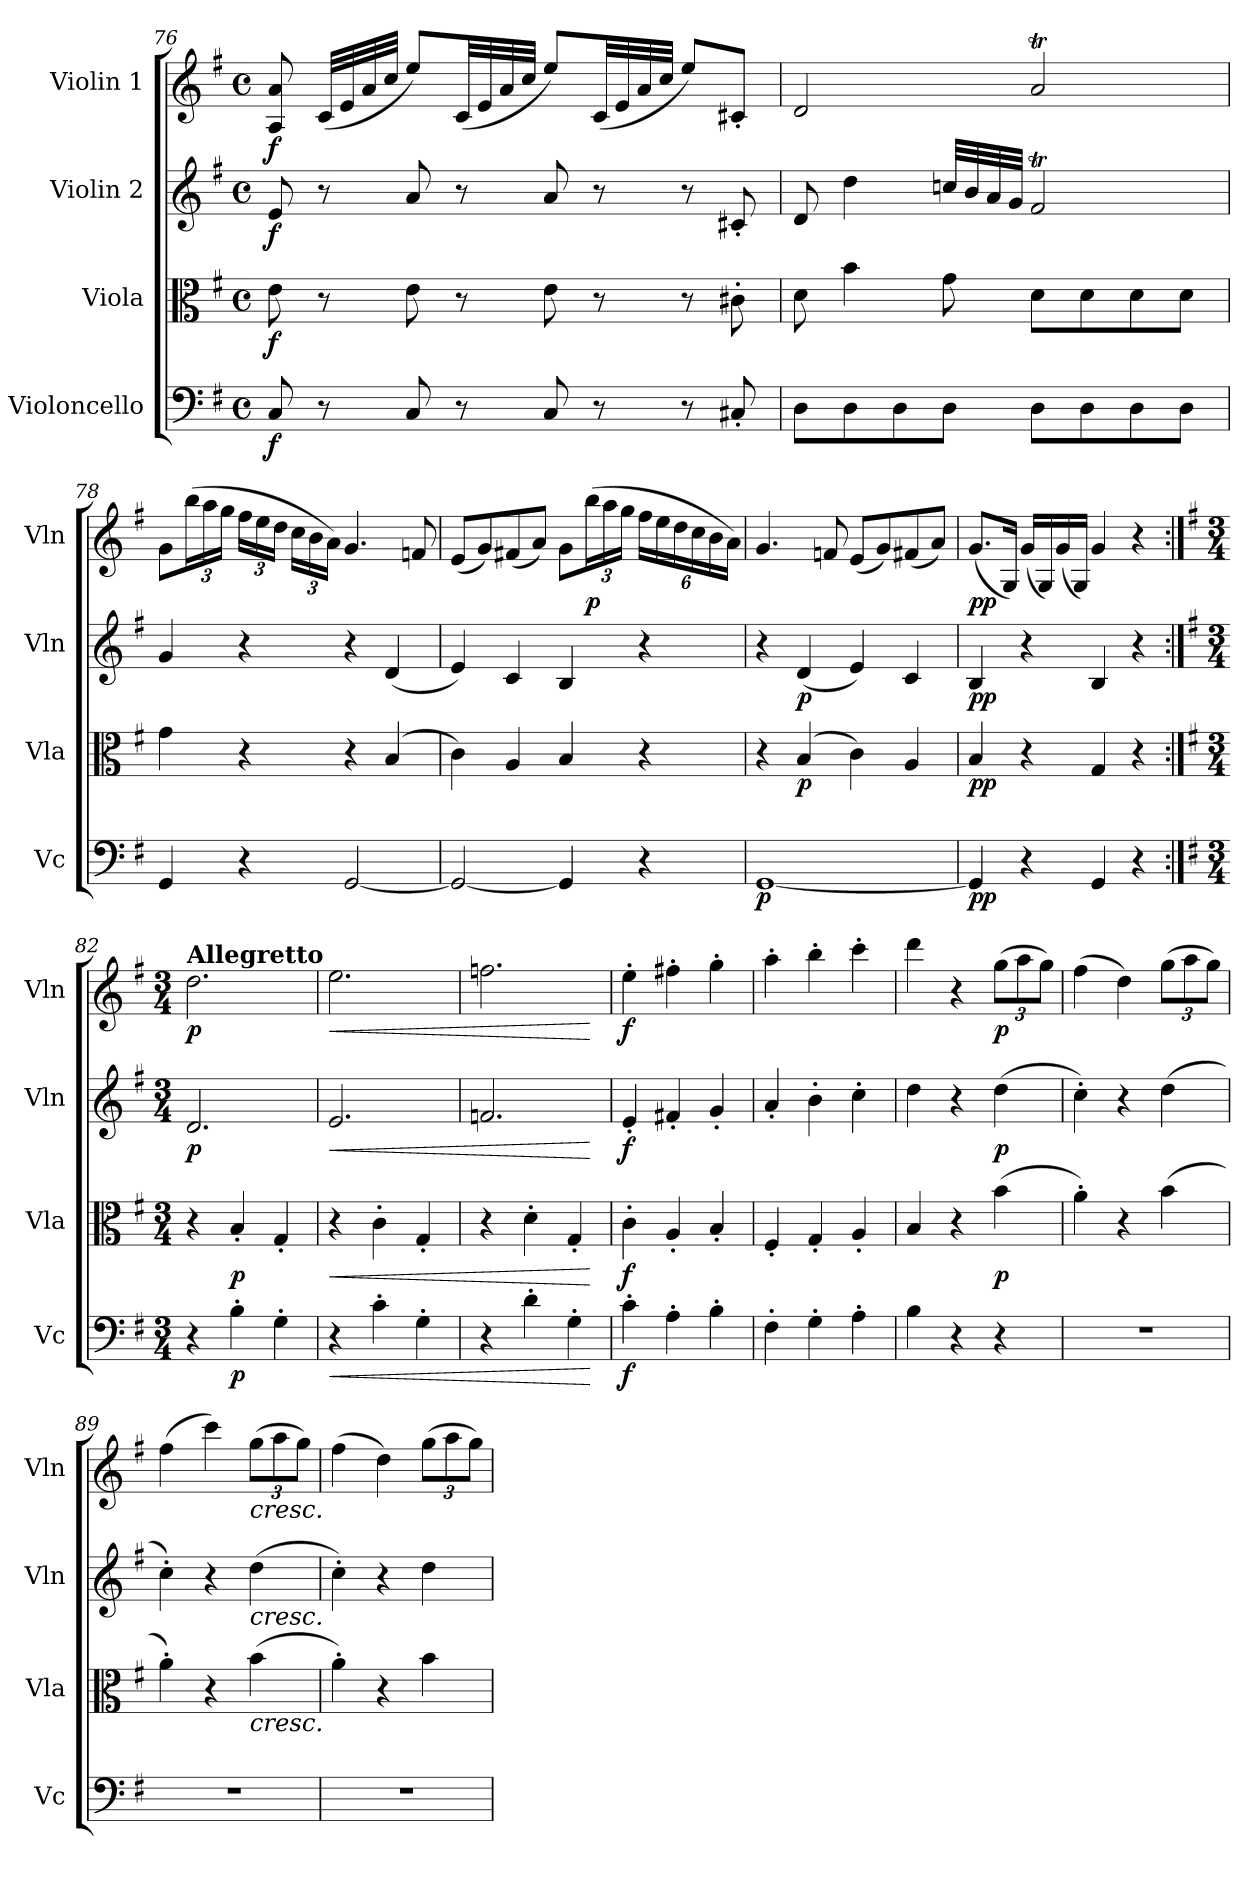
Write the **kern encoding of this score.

**kern	**dynam	**kern	**dynam	**kern	**dynam	**kern	**dynam
*part4	*part4	*part3	*part3	*part2	*part2	*part1	*part1
*staff4	*staff4	*staff3	*staff3	*staff2	*staff2	*staff1	*staff1
*I"Violoncello	*	*I"Viola	*	*I"Violin 2	*	*I"Violin 1	*
*I'Vc	*	*I'Vla	*	*I'Vln	*	*I'Vln	*
!!LO:LB:g=z
*clefF4	*	*clefC3	*	*clefG2	*	*clefG2	*
*k[f#]	*	*k[f#]	*	*k[f#]	*	*k[f#]	*
*M4/4	*	*M4/4	*	*M4/4	*	*M4/4	*
*met(c)	*	*met(c)	*	*met(c)	*	*met(c)	*
=76	=76	=76	=76	=76	=76	=76	=76
!	!LO:DY:b	!	!LO:DY:b	!	!LO:DY:b	!	!LO:DY:b
8C/	f	8e\	f	8e/	f	8A/ 8a/	f
8r	.	8r	.	8r	.	(<32c/LLL	.
.	.	.	.	.	.	32e/	.
.	.	.	.	.	.	32a/	.
.	.	.	.	.	.	32cc/JJJ	.
8C/	.	8e\	.	8a/	.	8ee/L)	.
8r	.	8r	.	8r	.	(<32c/LL	.
.	.	.	.	.	.	32e/	.
.	.	.	.	.	.	32a/	.
.	.	.	.	.	.	32cc/JJJ	.
8C/	.	8e\	.	8a/	.	8ee/L)	.
8r	.	8r	.	8r	.	(<32c/LL	.
.	.	.	.	.	.	32e/	.
.	.	.	.	.	.	32a/	.
.	.	.	.	.	.	32cc/JJJ	.
8r	.	8r	.	8r	.	8ee/L)	.
8C#X'/	.	8c#X'\	.	8c#X'/	.	8c#X'/J	.
=77	=77	=77	=77	=77	=77	=77	=77
8D\L	.	8d\	.	8d/	.	2d/	.
8D\	.	4b\	.	4dd\	.	.	.
8D\	.	.	.	.	.	.	.
8D\J	.	8g\	.	32ccn/LLL	.	.	.
.	.	.	.	32b/	.	.	.
.	.	.	.	32a/	.	.	.
.	.	.	.	32g/JJJ	.	.	.
8D\L	.	8d\L	.	2f#t/	.	2aT/	.
8D\	.	8d\	.	.	.	.	.
8D\	.	8d\	.	.	.	.	.
8D\J	.	8d\J	.	.	.	.	.
=78	=78	=78	=78	=78	=78	=78	=78
4GG/	.	4g\	.	4g/	.	8g\L	.
*	*	*	*	*	*	*Xbrackettup	*
.	.	.	.	.	.	(>24bb\L	.
.	.	.	.	.	.	24aa\	.
.	.	.	.	.	.	24gg\JJ	.
4r	.	4r	.	4r	.	24ff#\LL	.
.	.	.	.	.	.	24ee\	.
.	.	.	.	.	.	24dd\JJ	.
.	.	.	.	.	.	24cc\LL	.
.	.	.	.	.	.	24b\	.
.	.	.	.	.	.	24a\JJ)	.
[2GG/	.	4r	.	4r	.	4.g/	.
.	.	(<4B/	.	(<4d/	.	.	.
.	.	.	.	.	.	8fn/	.
!!LO:PB:g=z
=79	=79	=79	=79	=79	=79	=79	=79
2GG/_	.	4c\)	.	4e/)	.	(<8e/L	.
.	.	.	.	.	.	8g/)	.
.	.	4A/	.	4c/	.	(<8f#X/	.
.	.	.	.	.	.	8a/J)	.
4GG/]	.	4B/	.	4B/	.	8g\L	.
!	!	!	!	!	!	!	!LO:DY:b
.	.	.	.	.	.	(>24bb\L	p
.	.	.	.	.	.	24aa\	.
.	.	.	.	.	.	24gg\JJ	.
4r	.	4r	.	4r	.	24ff#\LL	.
.	.	.	.	.	.	24ee\	.
.	.	.	.	.	.	24dd\	.
.	.	.	.	.	.	24cc\	.
.	.	.	.	.	.	24b\	.
.	.	.	.	.	.	24a\JJ)	.
=80	=80	=80	=80	=80	=80	=80	=80
!	!LO:DY:b	!	!	!	!	!	!
[1GG	p	4r	.	4r	.	4.g/	.
!	!	!	!LO:DY:b	!	!LO:DY:b	!	!
.	.	(>4B/	p	(<4d/	p	.	.
.	.	.	.	.	.	8fn/	.
.	.	4c\)	.	4e/)	.	(<8e/L	.
.	.	.	.	.	.	8g/)	.
.	.	4A/	.	4c/	.	(<8f#X/	.
.	.	.	.	.	.	8a/J)	.
=81	=81	=81	=81	=81	=81	=81	=81
!	!LO:DY:b	!	!LO:DY:b	!	!LO:DY:b	!	!LO:DY:b
4GG/]	pp	4B/	pp	4B/	pp	(<8.g/L	pp
.	.	.	.	.	.	16G/Jk)	.
4r	.	4r	.	4r	.	(<16g/LL	.
.	.	.	.	.	.	16G/)	.
.	.	.	.	.	.	(<16g/	.
.	.	.	.	.	.	16G/JJ)	.
4GG/	.	4G/	.	4B/	.	4g/	.
4r	.	4r	.	4r	.	4r	.
!!LO:PB:g=z
=82:|!	=82:|!	=82:|!	=82:|!	=82:|!	=82:|!	=82:|!	=82:|!
*k[f#]	*	*k[f#]	*	*k[f#]	*	*k[f#]	*
*M3/4	*	*M3/4	*	*M3/4	*	*M3/4	*
!	!	!	!	!	!	!LO:TX:a:B:t=Allegretto	!
!	!	!	!	!	!LO:DY:b	!	!LO:DY:b
4r	.	4r	.	2.d/	p	2.dd\	p
!	!LO:DY:b	!	!LO:DY:b	!	!	!	!
4B'\	p	4B'/	p	.	.	.	.
4G'\	.	4G'/	.	.	.	.	.
=83	=83	=83	=83	=83	=83	=83	=83
!	!LO:HP:b	!	!LO:HP:b	!	!LO:HP:b	!	!LO:HP:b
4r	<	4r	<	2.e/	<	2.ee\	<
4c'\	.	4c'\	.	.	.	.	.
4G'\	.	4G'/	.	.	.	.	.
=84	=84	=84	=84	=84	=84	=84	=84
4r	.	4r	.	2.fn/	.	2.ffn\	.
4d'\	.	4d'\	.	.	.	.	.
4G'\	.	4G'/	.	.	.	.	.
.	[	.	[	.	[	.	[
=85	=85	=85	=85	=85	=85	=85	=85
!	!LO:DY:b	!	!LO:DY:b	!	!LO:DY:b	!	!LO:DY:b
4c'\	f	4c'\	f	4e'/	f	4ee'\	f
4A'\	.	4A'/	.	4f#X'/	.	4ff#X'\	.
4B'\	.	4B'/	.	4g'/	.	4gg'\	.
=86	=86	=86	=86	=86	=86	=86	=86
4F#'\	.	4F#'/	.	4a'/	.	4aa'\	.
4G'\	.	4G'/	.	4b'\	.	4bb'\	.
4A'\	.	4A'/	.	4cc'\	.	4ccc'\	.
=87	=87	=87	=87	=87	=87	=87	=87
4B\	.	4B/	.	4dd\	.	4ddd\	.
4r	.	4r	.	4r	.	4r	.
!	!	!	!LO:DY:b	!	!LO:DY:b	!	!LO:DY:b
4r	.	(>4b\	p	(>4dd\	p	(>12gg\L	p
.	.	.	.	.	.	12aa\	.
.	.	.	.	.	.	12gg\J)	.
!!LO:LB:g=z
=88	=88	=88	=88	=88	=88	=88	=88
2.r	.	4a'\)	.	4cc'\)	.	(>4ff#\	.
.	.	4r	.	4r	.	4dd\)	.
.	.	(>4b\	.	(>4dd\	.	(>12gg\L	.
.	.	.	.	.	.	12aa\	.
.	.	.	.	.	.	12gg\J)	.
=89	=89	=89	=89	=89	=89	=89	=89
2.r	.	4a'\)	.	4cc'\)	.	(>4ff#\	.
.	.	4r	.	4r	.	4ccc\)	.
!	!	!	!	!	!	!LO:TX:b:i:t=cresc.	!
!	!	!	!	!LO:TX:b:i:t=cresc.	!	!	!
!	!	!LO:TX:b:i:t=cresc.	!	!	!	!	!
.	.	(>4b\	.	(>4dd\	.	(>12gg\L	.
.	.	.	.	.	.	12aa\	.
.	.	.	.	.	.	12gg\J)	.
=90	=90	=90	=90	=90	=90	=90	=90
2.r	.	4a'\)	.	4cc'\)	.	(>4ff#\	.
.	.	4r	.	4r	.	4dd\)	.
.	.	4b\	.	4dd\	.	(>12gg\L	.
.	.	.	.	.	.	12aa\	.
.	.	.	.	.	.	12gg\J)	.
=	=	=	=	=	=	=	=
*-	*-	*-	*-	*-	*-	*-	*-
